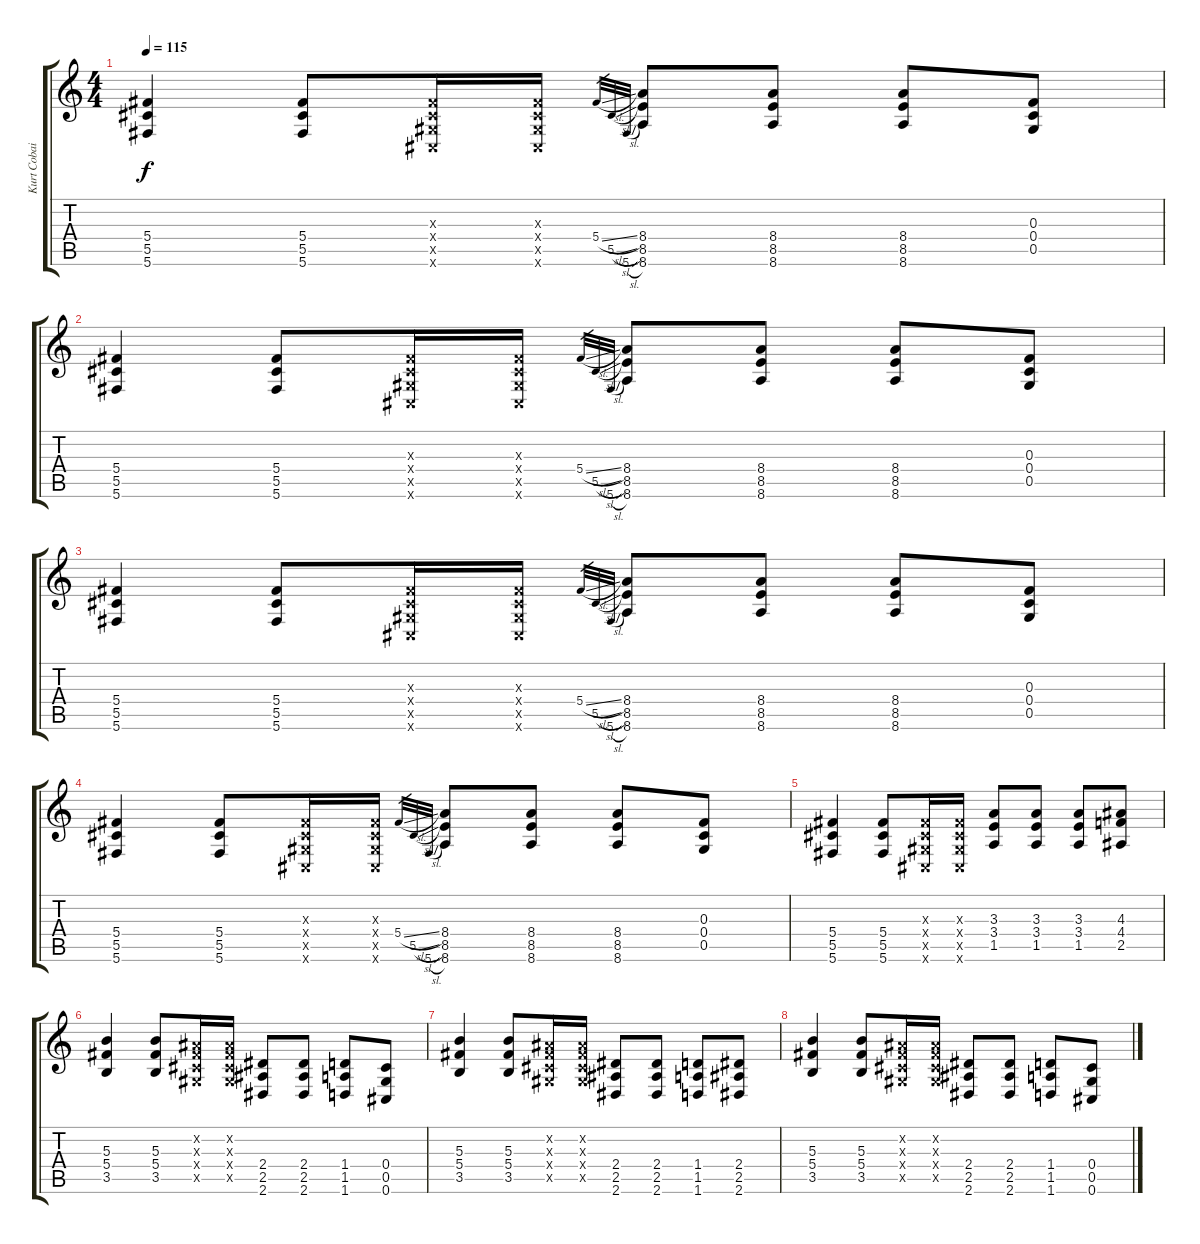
\track ("Kurt Cobain - Guitar I" "Kurt Cobai") {instrument distortionguitar}
\staff {score tabs}
\tuning (Eb4 Bb3 Gb3 Db3 Ab2 Db2) {hide}
\ts (4 4)
\tempo 115
\clef g2
\ks c
(5.4 5.5 5.6).4{dy f} (5.4 5.5 5.6).8 (0.3{x} 0.4{x} 0.5{x} 0.6{x}).16 (0.3{x} 0.4{x} 0.5{x} 0.6{x}).16 5.4{sl}.32{gr} 5.5{sl}.32{gr} 5.6{sl}.32{gr} (8.4 8.5 8.6).8 (8.4 8.5 8.6).8 (8.4 8.5 8.6).8 (0.3 0.4 0.5).8 |
(5.4 5.5 5.6).4 (5.4 5.5 5.6).8 (0.3{x} 0.4{x} 0.5{x} 0.6{x}).16 (0.3{x} 0.4{x} 0.5{x} 0.6{x}).16 5.4{sl}.32{gr} 5.5{sl}.32{gr} 5.6{sl}.32{gr} (8.4 8.5 8.6).8 (8.4 8.5 8.6).8 (8.4 8.5 8.6).8 (0.3 0.4 0.5).8 |
(5.4 5.5 5.6).4 (5.4 5.5 5.6).8 (0.3{x} 0.4{x} 0.5{x} 0.6{x}).16 (0.3{x} 0.4{x} 0.5{x} 0.6{x}).16 5.4{sl}.32{gr} 5.5{sl}.32{gr} 5.6{sl}.32{gr} (8.4 8.5 8.6).8 (8.4 8.5 8.6).8 (8.4 8.5 8.6).8 (0.3 0.4 0.5).8 |
(5.4 5.5 5.6).4 (5.4 5.5 5.6).8 (0.3{x} 0.4{x} 0.5{x} 0.6{x}).16 (0.3{x} 0.4{x} 0.5{x} 0.6{x}).16 5.4{sl}.32{gr} 5.5{sl}.32{gr} 5.6{sl}.32{gr} (8.4 8.5 8.6).8 (8.4 8.5 8.6).8 (8.4 8.5 8.6).8 (0.3 0.4 0.5).8 |
(5.4 5.5 5.6).4 (5.4 5.5 5.6).8 (0.3{x} 0.4{x} 0.5{x} 0.6{x}).16 (0.3{x} 0.4{x} 0.5{x} 0.6{x}).16 (3.3 3.4 1.5).8 (3.3 3.4 1.5).8 (3.3 3.4 1.5).8 (4.3 4.4 2.5).8 |
(5.3 5.4 3.5).4 (5.3 5.4 3.5).8 (0.2{x} 0.3{x} 0.4{x} 0.5{x}).16 (0.2{x} 0.3{x} 0.4{x} 0.5{x}).16 (2.4 2.5 2.6).8 (2.4 2.5 2.6).8 (1.4 1.5 1.6).8 (0.4 0.5 0.6).8 |
(5.3 5.4 3.5).4 (5.3 5.4 3.5).8 (0.2{x} 0.3{x} 0.4{x} 0.5{x}).16 (0.2{x} 0.3{x} 0.4{x} 0.5{x}).16 (2.4 2.5 2.6).8 (2.4 2.5 2.6).8 (1.4 1.5 1.6).8 (2.4 2.5 2.6).8 |
(5.3 5.4 3.5).4 (5.3 5.4 3.5).8 (0.2{x} 0.3{x} 0.4{x} 0.5{x}).16 (0.2{x} 0.3{x} 0.4{x} 0.5{x}).16 (2.4 2.5 2.6).8 (2.4 2.5 2.6).8 (1.4 1.5 1.6).8 (0.4 0.5 0.6).8
